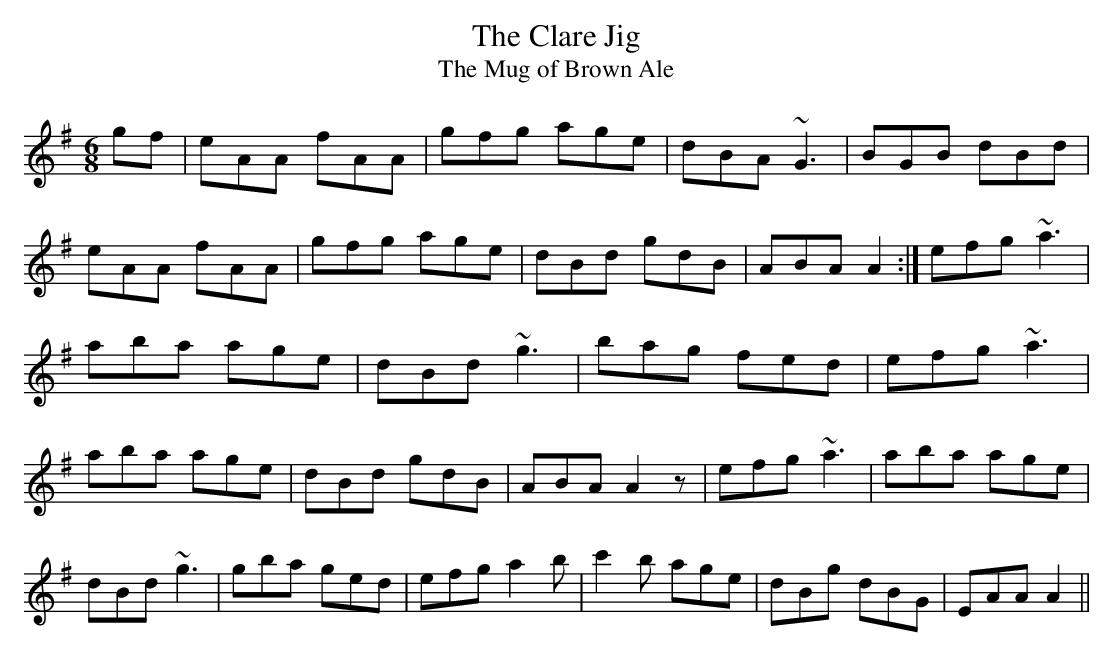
X:1
T:Clare Jig, The
T:Mug of Brown Ale, The
M:6/8
K:ADor
gf|eAA fAA|gfg age|dBA ~G3|BGB dBd|eAA fAA|gfg age|dBd gdB|ABA A2:|\
efg ~a3|aba age|dBd ~g3|bag fed|efg ~a3|aba age|dBd gdB|ABA A2 z|\
efg ~a3|aba age|dBd ~g3|gba ged|efg a2b|c'2b age|dBg dBG|EAA A2||
